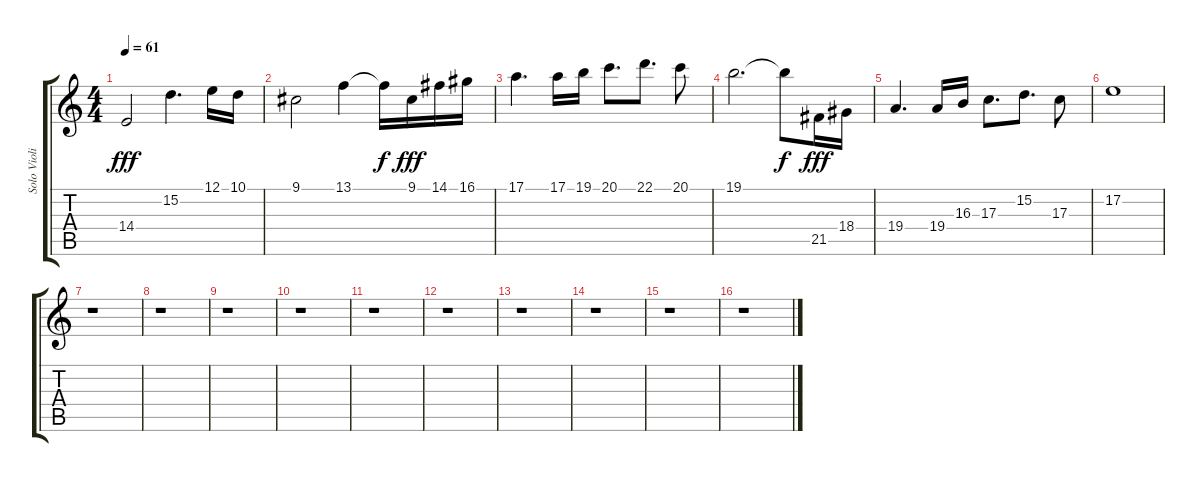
\track ("Solo Violin L" "Solo Violi") {instrument violin}
\staff {score tabs}
\tuning (E4 B3 G3 D3 A2 E2) {hide}
\ts (4 4)
\tempo 61
\clef g2
\ks c
14.4.2{dy fff} 15.2.4{d} 12.1.16 10.1.16 |
9.1.2 13.1.4 13.1{t}.16{dy f} 9.1.16{dy fff} 14.1.16 16.1.16 |
17.1.4{d} 17.1.16 19.1.16 20.1.8{d} 22.1.8{d} 20.1.8 |
19.1.2{d} 19.1{t}.8{dy f} 21.5.16{dy fff} 18.4.16 |
19.4.4{d} 19.4.16 16.3.16 17.3.8{d} 15.2.8{d} 17.3.8 |
17.2.1 |
r.1 |
r.1 |
r.1 |
r.1 |
r.1 |
r.1 |
r.1 |
r.1 |
r.1 |
r.1
